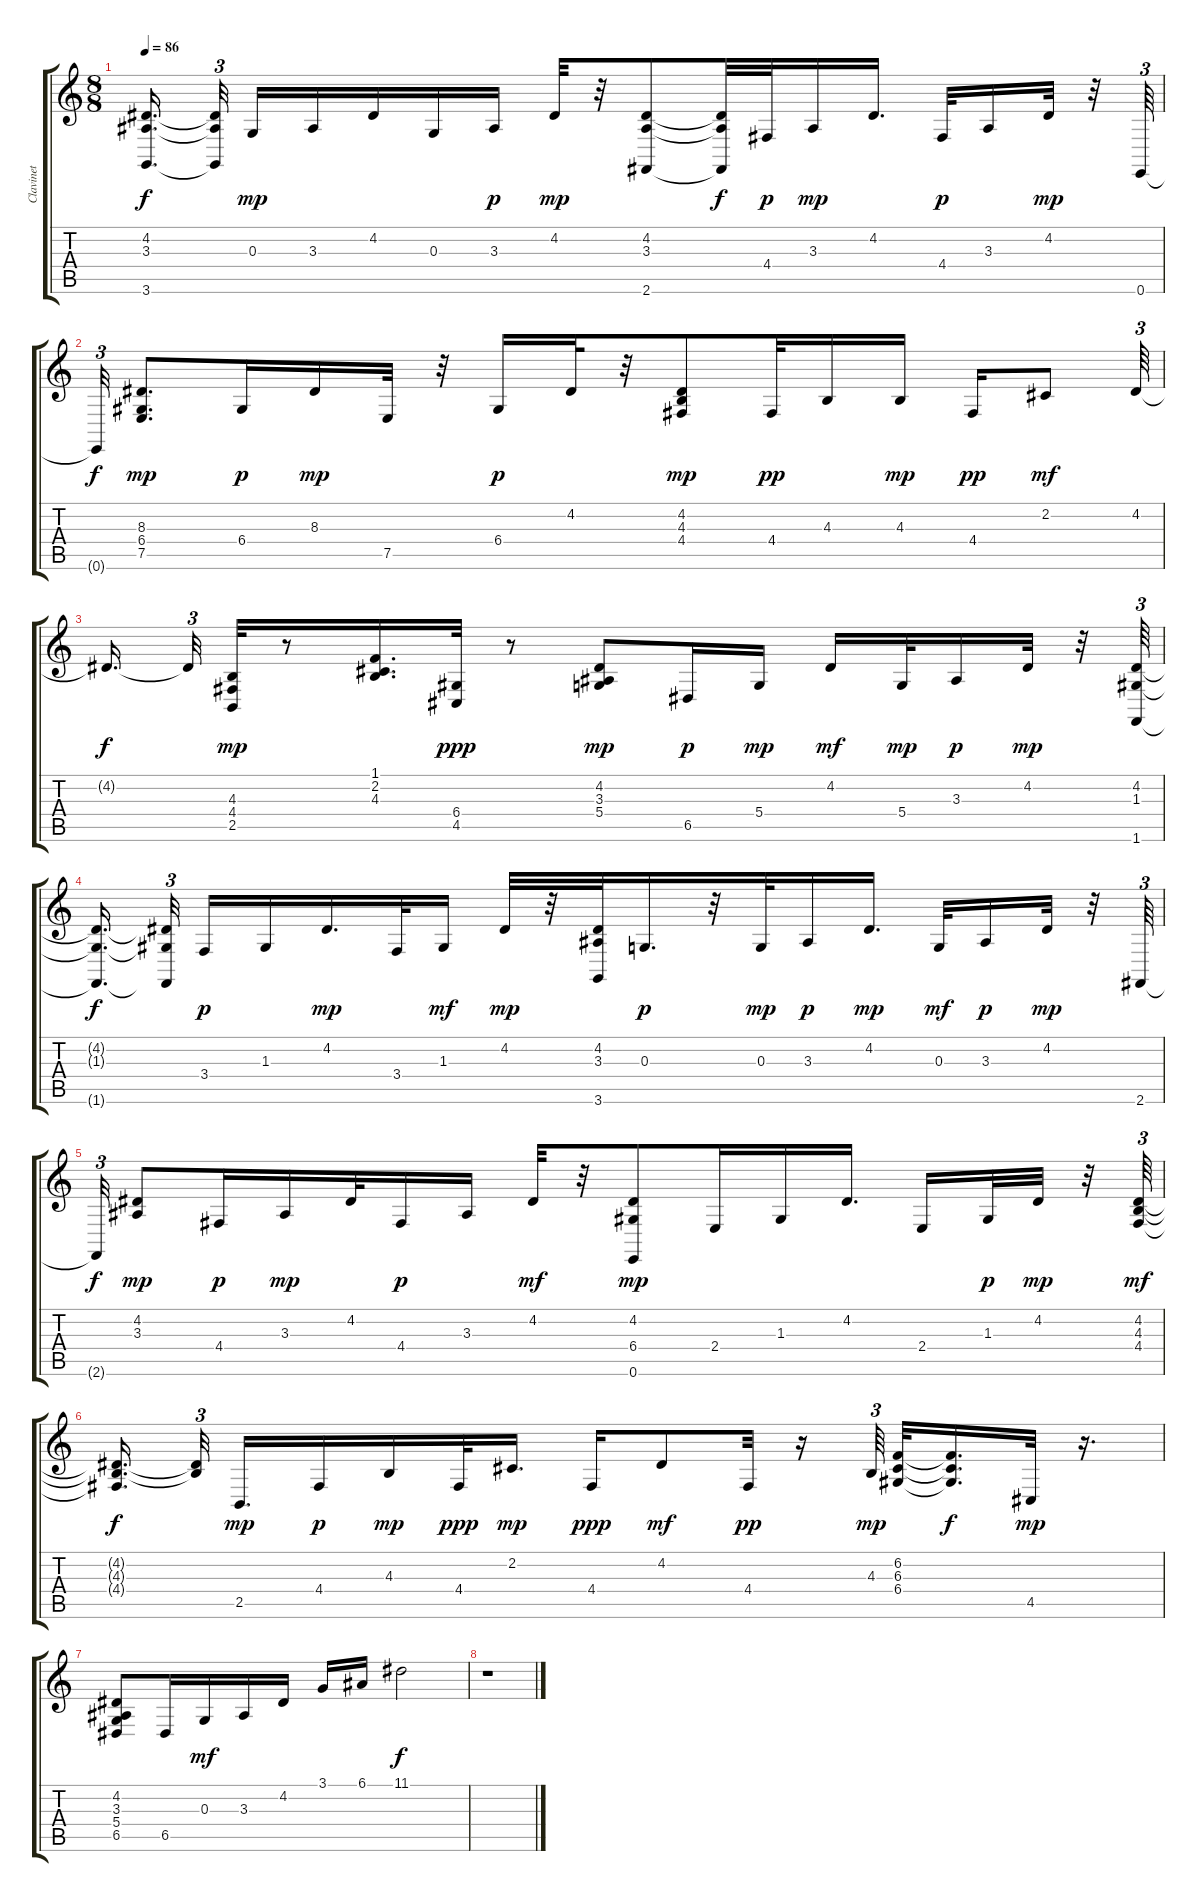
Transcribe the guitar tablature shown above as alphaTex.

\track ("Clavinet" "Clavinet") {instrument clavinet}
\staff {score tabs}
\tuning (E4 B3 G3 D3 A2 E2) {hide}
\ts (8 8)
\tempo 86
\clef g2
\ks c
(4.2{t} 3.3{t} 3.6{t}).16{d dy f beam splitsecondary} (4.2{t} 3.3{t} 3.6{t}).32{tu (3 2)} 0.3.16{dy mp} 3.3.16 4.2.16 0.3.16 3.3.16{dy p} 4.2.32{dy mp} r.32 (4.2 3.3 2.6).8 (4.2{t} 3.3{t} 2.6{t}).32{dy f} 4.4.32{dy p} 3.3.16{dy mp} 4.2.16{d} 4.4.32{dy p} 3.3.16 4.2.32{dy mp} r.32 0.6.64{tu (3 2)} |
0.6{t}.32{tu (3 2) dy f} (8.3 6.4 7.5).8{d dy mp} 6.4.16{dy p} 8.3.16{dy mp} 7.5.32 r.32 6.4.16{dy p} 4.2.32 r.32 (4.2 4.3 4.4).8{dy mp} 4.4.32{dy pp} 4.3.16 4.3.16{dy mp} 4.4.16{dy pp} 2.2.8{dy mf} 4.2.64{tu (3 2)} |
4.2{t}.16{d dy f beam splitsecondary} 4.2{t}.32{tu (3 2)} (4.3 4.4 2.5).32{dy mp} r.8 (1.1 2.2 4.3).16{d} (6.4 4.5).32{dy ppp} r.8 (4.2 3.3 5.4).8{dy mp} 6.5.16{dy p} 5.4.16{dy mp} 4.2.16{dy mf} 5.4.32{dy mp} 3.3.16{dy p} 4.2.32{dy mp} r.32 (4.2 1.3 1.6).64{tu (3 2)} |
(4.2{t} 1.3{t} 1.6{t}).16{d dy f beam splitsecondary} (4.2{t} 1.3{t} 1.6{t}).32{tu (3 2)} 3.4.16{dy p} 1.3.16 4.2.16{d dy mp} 3.4.32 1.3.16{dy mf} 4.2.32{dy mp} r.32 (4.2 3.3 3.6).32 0.3.16{d dy p} r.32 0.3.32{dy mp} 3.3.16{dy p} 4.2.16{d dy mp} 0.3.32{dy mf} 3.3.16{dy p} 4.2.32{dy mp} r.32 2.6.64{tu (3 2)} |
2.6{t}.32{tu (3 2) dy f} (4.2 3.3).8{dy mp} 4.4.16{dy p} 3.3.16{dy mp} 4.2.32 4.4.16{dy p} 3.3.16 4.2.32{dy mf} r.32 (4.2 6.4 0.6).8{dy mp} 2.4.16 1.3.16 4.2.16{d} 2.4.16 1.3.32{dy p} 4.2.32{dy mp} r.32 (4.2 4.3 4.4).64{tu (3 2) dy mf} |
(4.2{t} 4.3{t} 4.4{t}).16{d dy f beam splitsecondary} (4.2{t} 4.3{t}).32{tu (3 2)} 2.5.16{d dy mp} 4.4.16{dy p} 4.3.16{dy mp} 4.4.32{dy ppp} 2.2.16{d dy mp} 4.4.16{dy ppp} 4.2.8{dy mf} 4.4.32{dy pp} r.16 4.3.64{tu (3 2) dy mp} (6.2 6.3 6.4).32 (6.2{t} 6.3{t} 6.4{t}).16{d dy f} 4.5.32{dy mp} r.16{d} |
(4.2 3.3 5.4 6.5).8 6.5.16 0.3.16{dy mf} 3.3.16 4.2.16 3.1.16 6.1.16 11.1.2{dy f} |
r.1
